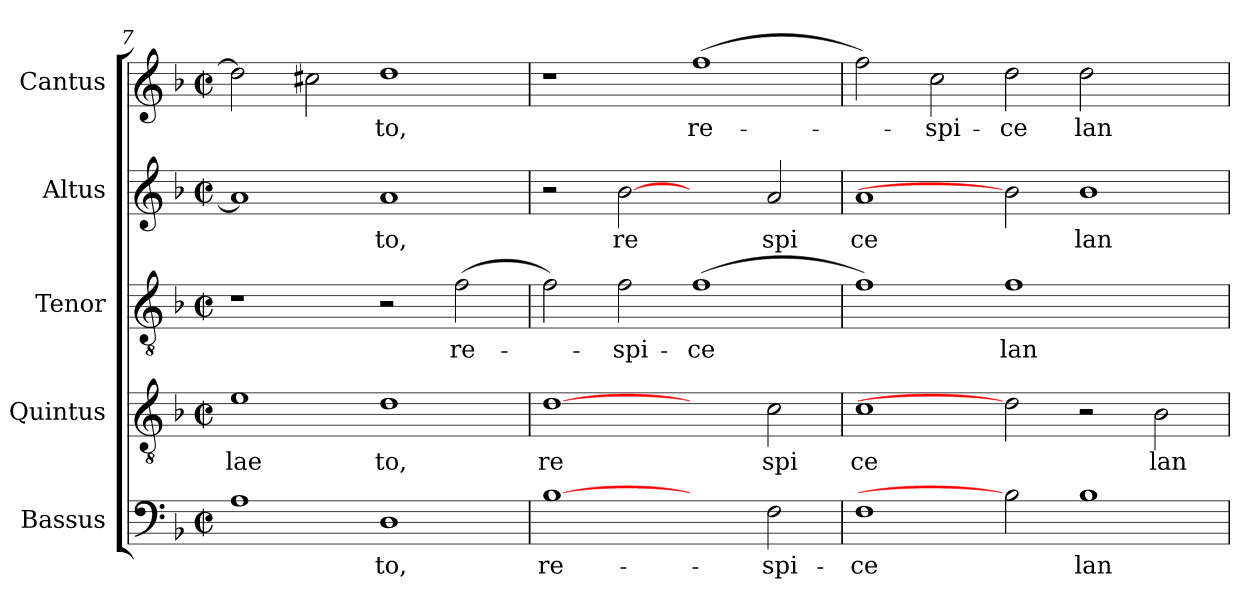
**kern	**text	**kern	**text	**kern	**text	**kern	**text	**kern	**text
*part5	*part5	*part4	*part4	*part3	*part3	*part2	*part2	*part1	*part1
*staff5	*staff5	*staff4	*staff4	*staff3	*staff3	*staff2	*staff2	*staff1	*staff1
*I"Bassus	*	*I"Quintus	*	*I"Tenor	*	*I"Altus	*	*I"Cantus	*
*clefF4	*	*clefGv2	*	*clefGv2	*	*clefG2	*	*clefG2	*
*k[b-]	*	*k[b-]	*	*k[b-]	*	*k[b-]	*	*k[b-]	*
*F:	*	*F:	*	*F:	*	*F:	*	*F:	*
*M2/2	*	*M2/2	*	*M2/2	*	*M2/2	*	*M2/2	*
*met(c|)	*	*met(c|)	*	*met(c|)	*	*met(c|)	*	*met(c|)	*
=7	=7	=7	=7	=7	=7	=7	=7	=7	=7
!	!	!	!LO:LY:b:cj	!	!	!	!	!	!
1A	.	1e	lae	1r	.	1a]	.	2dd\]	.
.	.	.	.	.	.	.	.	2cc#X\	.
!	!LO:LY:b:cj	!	!LO:LY:b:cj	!	!	!	!LO:LY:b:cj	!	!LO:LY:b:cj
1D	-to,	1d	to,	2r	.	1a	to,	1dd	-to,
!	!	!	!	!	!LO:LY:b:cj	!	!	!	!
.	.	.	.	(>2f\	re-	.	.	.	.
=8	=8	=8	=8	=8	=8	=8	=8	=8	=8
!	!LO:LY:b:cj	!	!LO:LY:b:cj	!	!	!	!	!	!
[1B-	re-	[1d	re	2f\)	.	2r	.	1r	.
!	!	!	!	!	!LO:LY:b:cj	!	!LO:LY:b:cj	!	!
.	.	.	.	2f\	-spi-	[2b-	re	.	.
!	!	!	!	!	!LO:LY:b:cj	!	!	!	!LO:LY:b:cj
2ryy	.	2ryy	.	(>1f	-ce	2ryy	.	(>1ff	re-
!	!LO:LY:b:cj	!	!LO:LY:b:cj	!	!	!	!LO:LY:b:cj	!	!
2F\	-spi-	2c\	spi	.	.	2a/	spi	.	.
=9	=9	=9	=9	=9	=9	=9	=9	=9	=9
!	!LO:LY:b:cj	!	!LO:LY:b:cj	!	!	!	!LO:LY:b:cj	!	!
1F	-ce	1c	ce	1f)	.	1a	ce	2ff\)	.
!	!	!	!	!	!	!	!	!	!LO:LY:b:cj
.	.	.	.	.	.	.	.	2cc\	-spi-
!	!	!	!	!	!LO:LY:b:cj	!	!	!	!LO:LY:b:cj
2B-]	.	2d]	.	1f	lan-	2b-]	.	2dd\	-ce
!	!LO:LY:b:cj	!	!	!	!	!	!LO:LY:b:cj	!	!LO:LY:b:cj
1B-	lan-	2r	.	.	.	1b-	lan	2dd\	lan-
!	!	!	!LO:LY:b:cj	!	!	!	!	!	!
.	.	2B-\	lan	2ryy	.	.	.	2ryy	.
=	=	=	=	=	=	=	=	=	=
*-	*-	*-	*-	*-	*-	*-	*-	*-	*-
